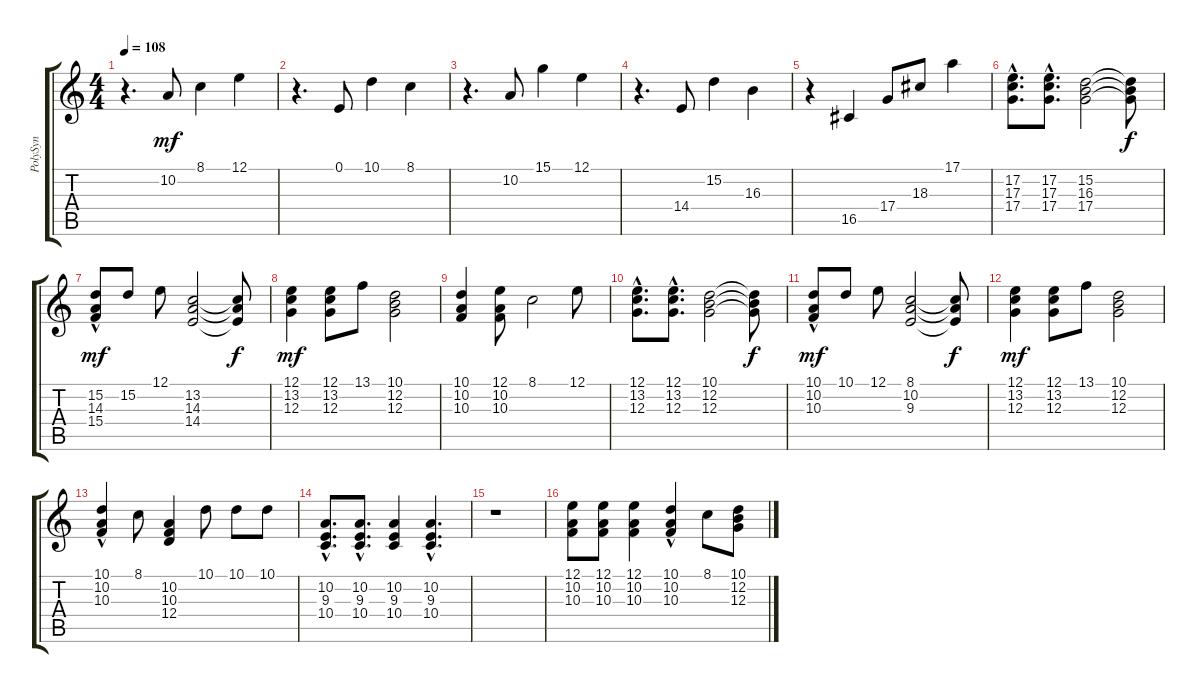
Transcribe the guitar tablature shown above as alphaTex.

\track ("PolySyn" "PolySyn") {instrument pad3polysynth}
\staff {score tabs}
\tuning (E4 B3 G3 D3 A2 E2) {hide}
\ts (4 4)
\tempo 108
\clef g2
\ks c
r.4{d dy mf} 10.2.8 8.1.4 12.1.4 |
r.4{d} 0.1.8 10.1.4 8.1.4 |
r.4{d} 10.2.8 15.1.4 12.1.4 |
r.4{d} 14.4.8 15.2.4 16.3.4 |
r.4 16.5.4 17.4.8 18.3.8 17.1.4 |
(17.2{hac} 17.3{hac} 17.4{hac}).8{d} (17.2{hac} 17.3{hac} 17.4{hac}).8{d} (15.2 16.3 17.4).2 (15.2{t} 16.3{t} 17.4{t}).8{dy f} |
(15.2 14.3{hac} 15.4{hac}).8{dy mf} 15.2.8 12.1.8 (13.2 14.3 14.4).2 (13.2{t} 14.3{t} 14.4{t}).8{dy f} |
(12.1 13.2 12.3).4{dy mf} (12.1 13.2 12.3).8 13.1.8 (10.1 12.2 12.3).2 |
(10.1 10.2 10.3).4 (12.1 10.2 10.3).8 8.1.2 12.1.8 |
(12.1{hac} 13.2{hac} 12.3{hac}).8{d} (12.1{hac} 13.2{hac} 12.3{hac}).8{d} (10.1 12.2 12.3).2 (10.1{t} 12.2{t} 12.3{t}).8{dy f} |
(10.1 10.2{hac} 10.3{hac}).8{dy mf} 10.1.8 12.1.8 (8.1 10.2 9.3).2 (8.1{t} 10.2{t} 9.3{t}).8{dy f} |
(12.1 13.2 12.3).4{dy mf} (12.1 13.2 12.3).8 13.1.8 (10.1 12.2 12.3).2 |
(10.1 10.2{hac} 10.3{hac}).4 8.1.8 (10.2 10.3 12.4).4 10.1.8 10.1.8 10.1.8 |
(10.2{hac} 9.3{hac} 10.4{hac}).8{d} (10.2{hac} 9.3{hac} 10.4{hac}).8{d} (10.2 9.3 10.4).4 (10.2{hac} 9.3{hac} 10.4{hac}).4{d} |
r.1 |
(12.1 10.2 10.3).8 (12.1 10.2 10.3).8 (12.1 10.2 10.3).4 (10.1 10.2{hac} 10.3{hac}).4 8.1.8 (10.1 12.2 12.3).8
